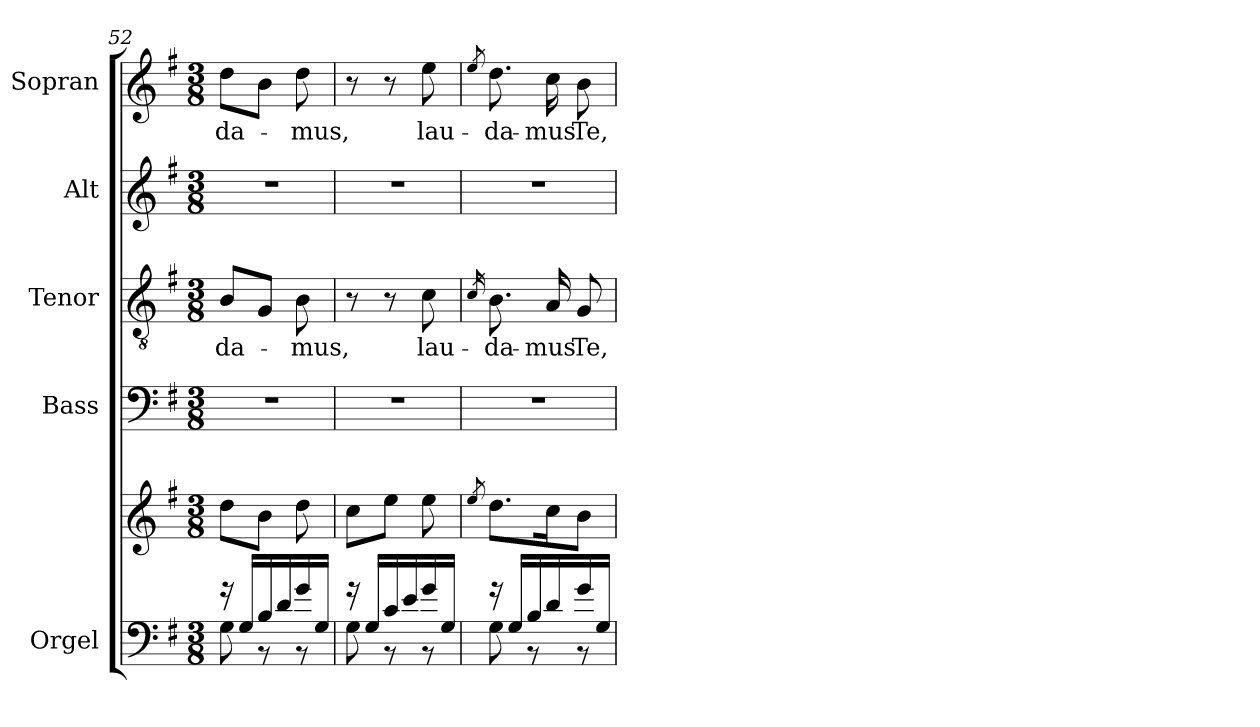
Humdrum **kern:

**kern	**kern	**kern	**kern	**text	**kern	**kern	**text
*part5	*part5	*part4	*part3	*part3	*part2	*part1	*part1
*staff6	*staff5	*staff4	*staff3	*staff3	*staff2	*staff1	*staff1
*I"Orgel	*	*I"Bass	*I"Tenor	*	*I"Alt	*I"Sopran	*
*I'Org.	*	*I'B.	*I'T.	*	*I'A.	*I'S.	*
*clefF4	*clefG2	*clefF4	*clefGv2	*	*clefG2	*clefG2	*
*k[f#]	*k[f#]	*k[f#]	*k[f#]	*	*k[f#]	*k[f#]	*
*G:	*G:	*G:	*G:	*	*G:	*G:	*
*M3/8	*M3/8	*M3/8	*M3/8	*	*M3/8	*M3/8	*
=52	=52	=52	=52	=52	=52	=52	=52
*^	*	*	*	*	*	*	*
!	!	!	!	!	!LO:LY:b	!	!	!LO:LY:b
16rf	8G\	8dd\L	4.r	8B/L	-da-	4.r	8dd\L	-da-
16G/LL	.	.	.	.	.	.	.	.
16B/	8r	8b\J	.	8G/J	.	.	8b\J	.
16d/	.	.	.	.	.	.	.	.
!	!	!	!	!	!LO:LY:b	!	!	!LO:LY:b
16g/	8r	8dd\	.	8B\	-mus,	.	8dd\	-mus,
16G/JJ	.	.	.	.	.	.	.	.
=53	=53	=53	=53	=53	=53	=53	=53	=53
16rf	8G\	8cc\L	4.r	8r	.	4.r	8r	.
16G/LL	.	.	.	.	.	.	.	.
16c/	8r	8ee\J	.	8r	.	.	8r	.
16e/	.	.	.	.	.	.	.	.
!	!	!	!	!	!LO:LY:b	!	!	!LO:LY:b
16g/	8r	8ee\	.	8c\	lau-	.	8ee\	lau-
16G/JJ	.	.	.	.	.	.	.	.
=54	=54	=54	=54	=54	=54	=54	=54	=54
.	.	8qee/	.	16qc/	.	.	8qee/	.
!	!	!	!	!	!LO:LY:b	!	!	!LO:LY:b
16rf	8G\	8.dd\L	4.r	8.B\	-da-	4.r	8.dd\	-da-
16G/LL	.	.	.	.	.	.	.	.
16B/	8r	.	.	.	.	.	.	.
!	!	!	!	!	!LO:LY:b	!	!	!LO:LY:b
16d/	.	16cc\k	.	16A/	-mus	.	16cc\	-mus
!	!	!	!	!	!LO:LY:b	!	!	!LO:LY:b
16g/	8r	8b\J	.	8G/	Te,	.	8b\	Te,
16G/JJ	.	.	.	.	.	.	.	.
*v	*v	*	*	*	*	*	*	*
=	=	=	=	=	=	=	=
*-	*-	*-	*-	*-	*-	*-	*-
